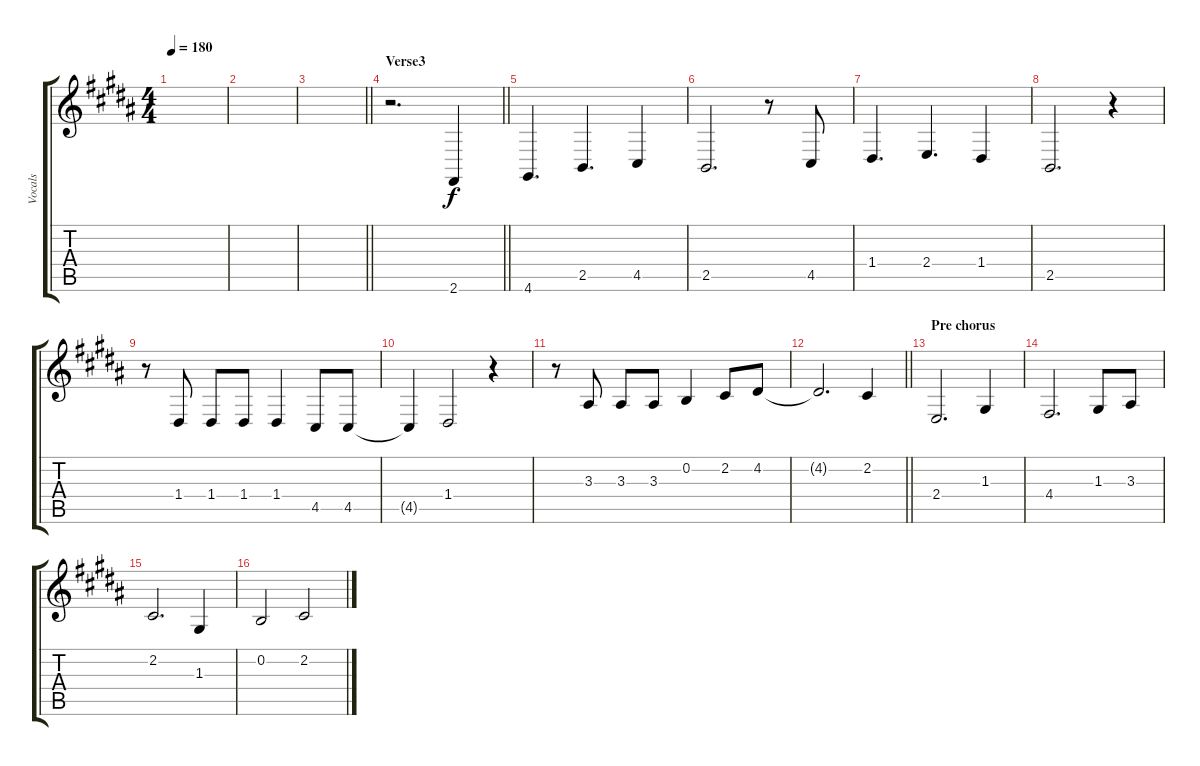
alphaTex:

\track ("Vocals" "Vocals") {instrument baritonesax}
\staff {score tabs}
\tuning (E4 B3 G3 D3 A2 E2) {hide}
\ts (4 4)
\tempo 180
\clef g2
\ks g#minor
|
|
\barLineRight lightlight
|
\section ("" "Verse3")
\barLineRight lightlight
r.2{d} 2.6.4 |
4.6.4{d} 2.5.4{d} 4.5.4 |
2.5.2{d} r.8 4.5.8 |
1.4.4{d} 2.4.4{d} 1.4.4 |
2.5.2{d} r.4 |
r.8 1.4.8 1.4.8 1.4.8 1.4.4 4.5.8 4.5.8 |
4.5{t}.4 1.4.2 r.4 |
r.8 3.3.8 3.3.8 3.3.8 0.2.4 2.2.8 4.2.8 |
\barLineRight lightlight
4.2{t}.2{d} 2.2.4 |
\section ("" "Pre chorus")
2.4.2{d} 1.3.4 |
4.4.2{d} 1.3.8 3.3.8 |
2.2.2{d} 1.3.4 |
0.2.2 2.2.2
